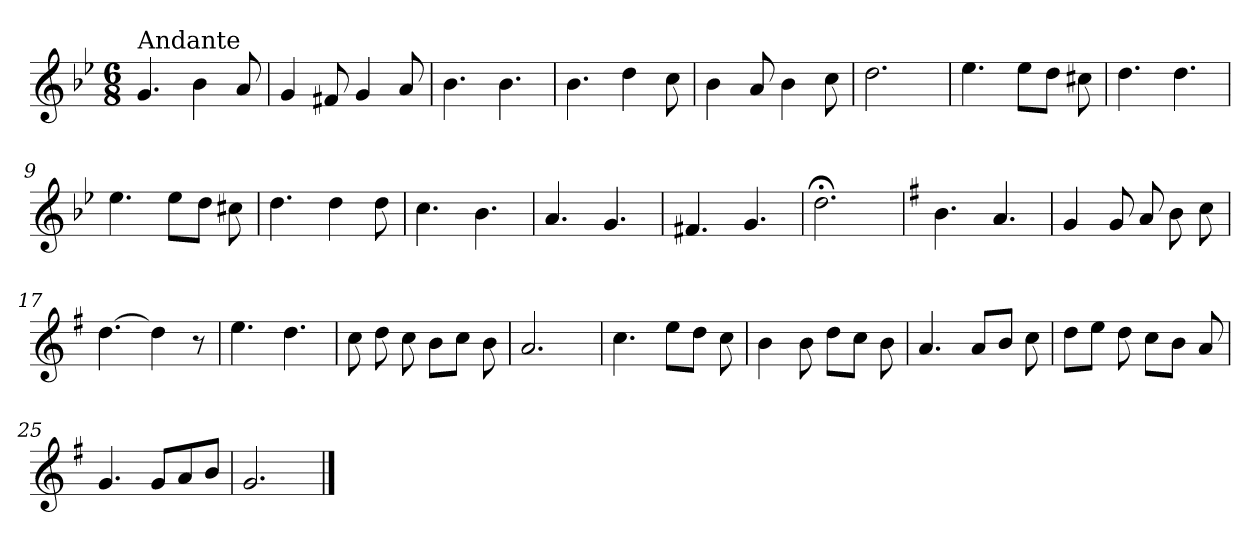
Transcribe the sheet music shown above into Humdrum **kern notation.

**kern
*part1
*staff1
*clefG2
*k[b-e-]
*g:
*M6/8
=1
!LO:TX:a:t=Andante
4.g/
4b-\
8a/
=2
4g/
8f#X/
4g/
8a/
=3
4.b-\
4.b-\
=4
4.b-\
4dd\
8cc\
=5
4b-\
8a/
4b-\
8cc\
=6
2.dd\
=7
4.ee-\
8ee-\L
8dd\J
8cc#X\
!!LO:LB:g=z
=8
4.dd\
4.dd\
=9
4.ee-\
8ee-\L
8dd\J
8cc#X\
=10
4.dd\
4dd\
8dd\
=11
4.cc\
4.b-\
=12
4.a/
4.g/
=13
4.f#X/
4.g/
=14
2.dd;<\
=15
*k[f#]
4.b\
4.a/
!!LO:LB:g=z
=16
4g/
8g/
8a/
8b\
8cc\
=17
[4.dd\
4dd\]
8r
=18
4.ee\
4.dd\
=19
8cc\
8dd\
8cc\
8b\L
8cc\J
8b\
=20
2.a/
=21
4.cc\
8ee\L
8dd\J
8cc\
=22
4b\
8b\
8dd\L
8cc\J
8b\
!!LO:LB:g=z
=23
4.a/
8a/L
8b/J
8cc\
=24
8dd\L
8ee\J
8dd\
8cc\L
8b\J
8a/
=25
4.g/
8g/L
8a/
8b/J
=26
2.g/
==
*-
